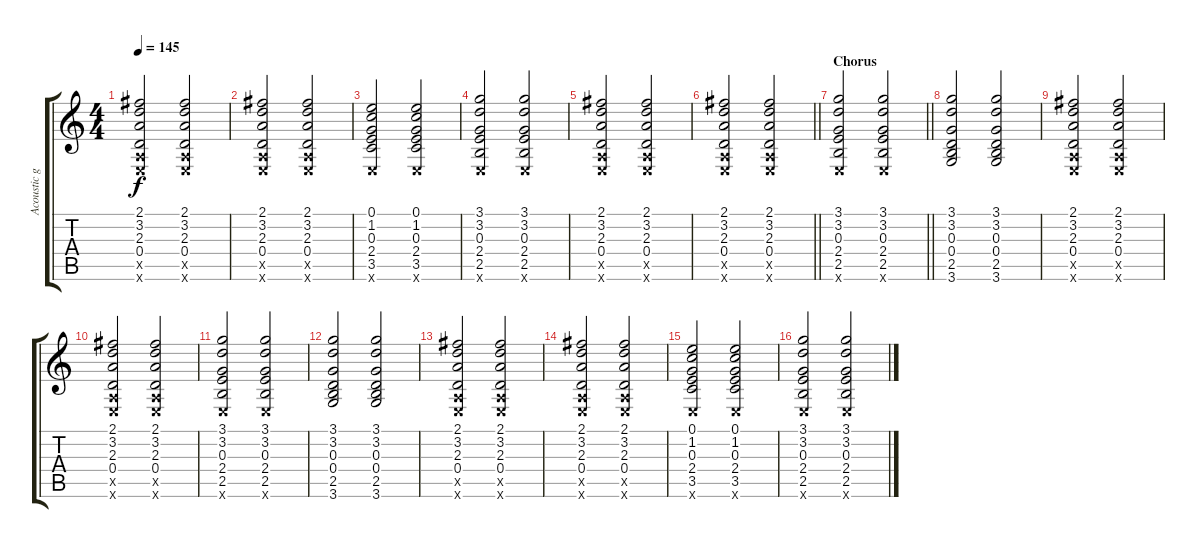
\track ("Acoustic guitar" "Acoustic g") {instrument acousticguitarsteel}
\staff {score tabs}
\tuning (E4 B3 G3 D3 A2 E2) {hide}
\ts (4 4)
\tempo 145
\clef g2
\ks c
(2.1 3.2 2.3 0.4 0.5{x} 0.6{x}).2{dy f} (2.1 3.2 2.3 0.4 0.5{x} 0.6{x}).2 |
(2.1 3.2 2.3 0.4 0.5{x} 0.6{x}).2 (2.1 3.2 2.3 0.4 0.5{x} 0.6{x}).2 |
(0.1 1.2 0.3 2.4 3.5 0.6{x}).2 (0.1 1.2 0.3 2.4 3.5 0.6{x}).2 |
(3.1 3.2 0.3 2.4 2.5 0.6{x}).2 (3.1 3.2 0.3 2.4 2.5 0.6{x}).2 |
(2.1 3.2 2.3 0.4 0.5{x} 0.6{x}).2 (2.1 3.2 2.3 0.4 0.5{x} 0.6{x}).2 |
\barLineRight lightlight
(2.1 3.2 2.3 0.4 0.5{x} 0.6{x}).2 (2.1 3.2 2.3 0.4 0.5{x} 0.6{x}).2 |
\section ("" "Chorus")
\barLineRight lightlight
(3.1 3.2 0.3 2.4 2.5 0.6{x}).2 (3.1 3.2 0.3 2.4 2.5 0.6{x}).2 |
\section ("" "")
(3.1 3.2 0.3 0.4 2.5 3.6).2 (3.1 3.2 0.3 0.4 2.5 3.6).2 |
(2.1 3.2 2.3 0.4 0.5{x} 0.6{x}).2 (2.1 3.2 2.3 0.4 0.5{x} 0.6{x}).2 |
(2.1 3.2 2.3 0.4 0.5{x} 0.6{x}).2 (2.1 3.2 2.3 0.4 0.5{x} 0.6{x}).2 |
(3.1 3.2 0.3 2.4 2.5 0.6{x}).2 (3.1 3.2 0.3 2.4 2.5 0.6{x}).2 |
(3.1 3.2 0.3 0.4 2.5 3.6).2 (3.1 3.2 0.3 0.4 2.5 3.6).2 |
(2.1 3.2 2.3 0.4 0.5{x} 0.6{x}).2 (2.1 3.2 2.3 0.4 0.5{x} 0.6{x}).2 |
(2.1 3.2 2.3 0.4 0.5{x} 0.6{x}).2 (2.1 3.2 2.3 0.4 0.5{x} 0.6{x}).2 |
(0.1 1.2 0.3 2.4 3.5 0.6{x}).2 (0.1 1.2 0.3 2.4 3.5 0.6{x}).2 |
(3.1 3.2 0.3 2.4 2.5 0.6{x}).2 (3.1 3.2 0.3 2.4 2.5 0.6{x}).2
